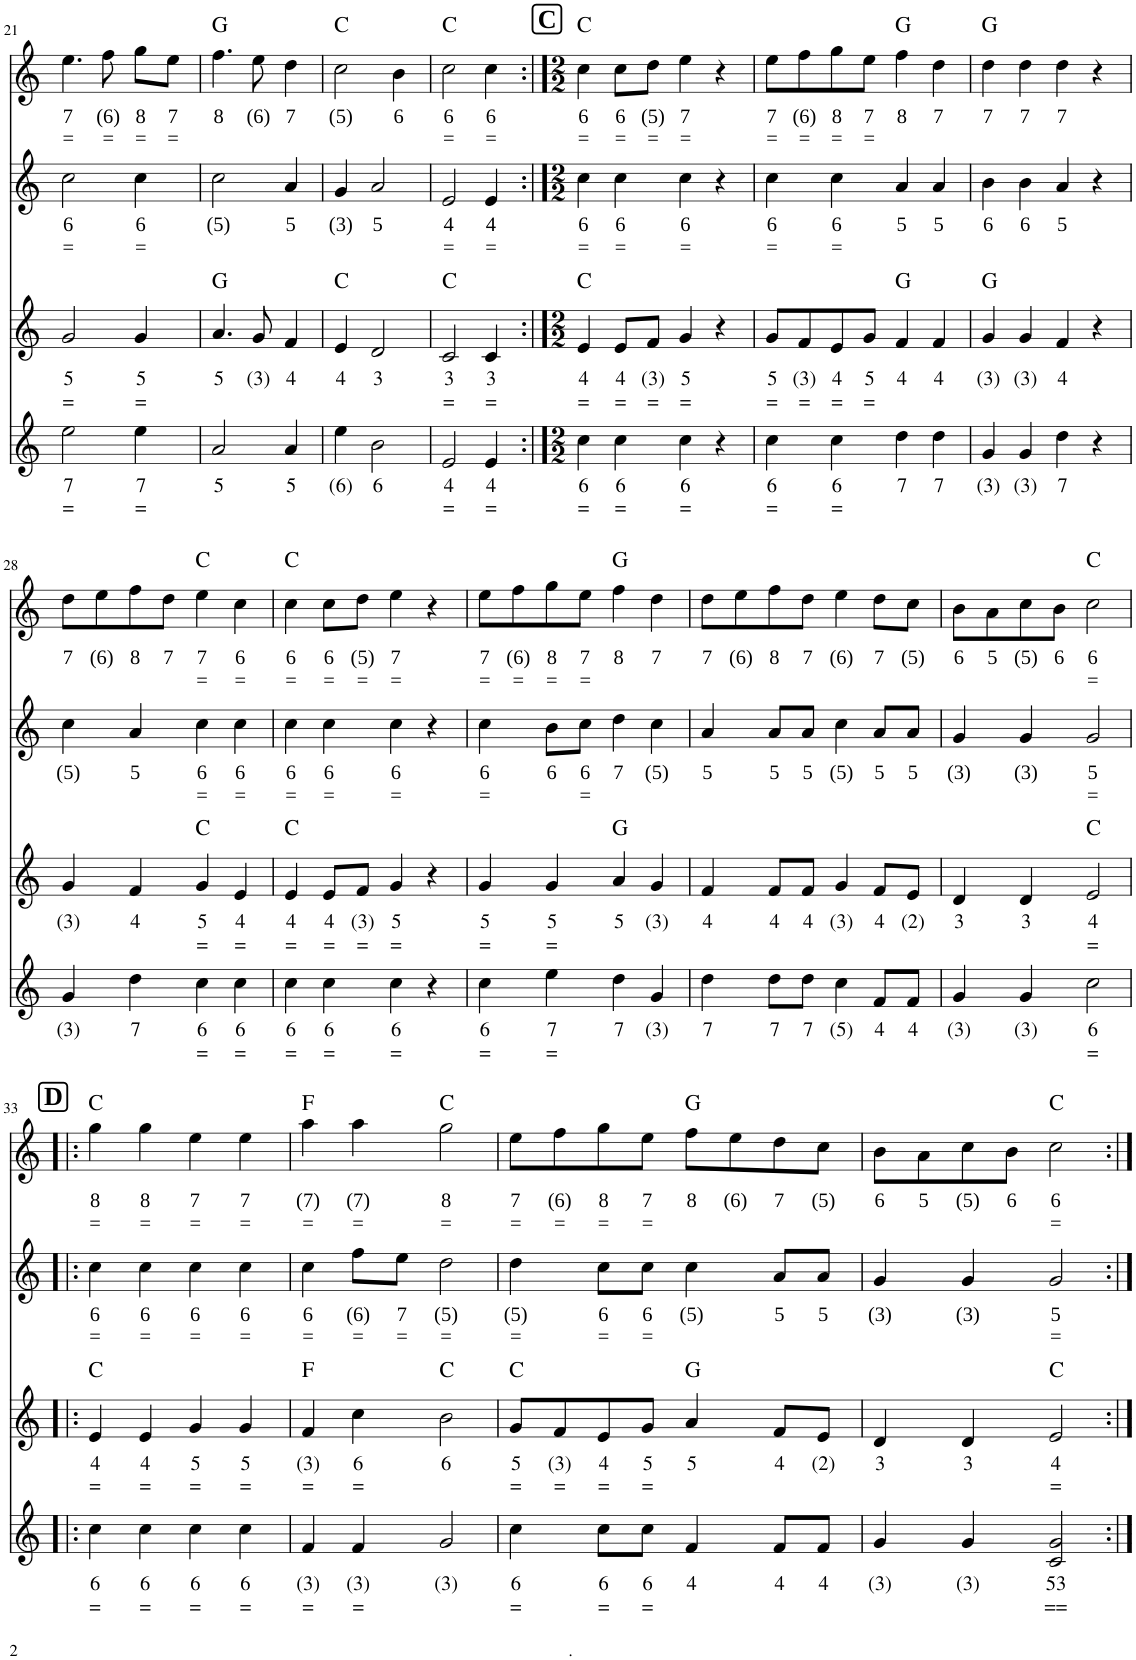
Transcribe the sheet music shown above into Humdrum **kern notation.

**kern	**text	**text	**kern	**text	**text	**harte	**kern	**text	**text	**kern	**text	**text	**harte
*part4	*part4	*part4	*part3	*part3	*part3	*part3	*part2	*part2	*part2	*part1	*part1	*part1	*part1
*staff4	*staff4	*staff4	*staff3	*staff3	*staff3	*	*staff2	*staff2	*staff2	*staff1	*staff1	*staff1	*
*I"Staff-4	*	*	*I"Staff-3	*	*	*	*I"Staff-2	*	*	*I"Staff	*	*	*
!!LO:PB:g=z
*clefG2	*	*	*clefG2	*	*	*	*clefG2	*	*	*clefG2	*	*	*
*k[]	*	*	*k[]	*	*	*	*k[]	*	*	*k[]	*	*	*
*M3/4	*	*	*M3/4	*	*	*	*M3/4	*	*	*M3/4	*	*	*
=21	=21	=21	=21	=21	=21	=21	=21	=21	=21	=21	=21	=21	=21
!	!LO:LY:b	!LO:LY:b	!	!LO:LY:b	!LO:LY:b	!	!	!LO:LY:b	!LO:LY:b	!	!LO:LY:b	!LO:LY:b	!
2ee\	7	=	2g/	5	=	.	2cc\	6	=	4.ee\	7	=	.
!	!	!	!	!	!	!	!	!	!	!	!LO:LY:b	!LO:LY:b	!
.	.	.	.	.	.	.	.	.	.	8ff\	(6)	=	.
!	!LO:LY:b	!LO:LY:b	!	!LO:LY:b	!LO:LY:b	!	!	!LO:LY:b	!LO:LY:b	!	!LO:LY:b	!LO:LY:b	!
4ee\	7	=	4g/	5	=	.	4cc\	6	=	8gg\L	8	=	.
!	!	!	!	!	!	!	!	!	!	!	!LO:LY:b	!LO:LY:b	!
.	.	.	.	.	.	.	.	.	.	8ee\J	7	=	.
=22	=22	=22	=22	=22	=22	=22	=22	=22	=22	=22	=22	=22	=22
!	!LO:LY:b	!	!	!LO:LY:b	!	!	!	!LO:LY:b	!	!	!LO:LY:b	!	!
2a/	5	.	4.a/	5	.	G:maj	2cc\	(5)	.	4.ff\	8	.	G:maj
!	!	!	!	!LO:LY:b	!	!	!	!	!	!	!LO:LY:b	!	!
.	.	.	8g/	(3)	.	.	.	.	.	8ee\	(6)	.	.
!	!LO:LY:b	!	!	!LO:LY:b	!	!	!	!LO:LY:b	!	!	!LO:LY:b	!	!
4a/	5	.	4f/	4	.	.	4a/	5	.	4dd\	7	.	.
=23	=23	=23	=23	=23	=23	=23	=23	=23	=23	=23	=23	=23	=23
!	!LO:LY:b	!	!	!LO:LY:b	!	!	!	!LO:LY:b	!	!	!LO:LY:b	!	!
4ee\	(6)	.	4e/	4	.	C:maj	4g/	(3)	.	2cc\	(5)	.	C:maj
!	!LO:LY:b	!	!	!LO:LY:b	!	!	!	!LO:LY:b	!	!	!	!	!
2b\	6	.	2d/	3	.	.	2a/	5	.	.	.	.	.
!	!	!	!	!	!	!	!	!	!	!	!LO:LY:b	!	!
.	.	.	.	.	.	.	.	.	.	4b\	6	.	.
=24	=24	=24	=24	=24	=24	=24	=24	=24	=24	=24	=24	=24	=24
!	!LO:LY:b	!LO:LY:b	!	!LO:LY:b	!LO:LY:b	!	!	!LO:LY:b	!LO:LY:b	!	!LO:LY:b	!LO:LY:b	!
2e/	4	=	2c/	3	=	C:maj	2e/	4	=	2cc\	6	=	C:maj
!	!LO:LY:b	!LO:LY:b	!	!LO:LY:b	!LO:LY:b	!	!	!LO:LY:b	!LO:LY:b	!	!LO:LY:b	!LO:LY:b	!
4e/	4	=	4c/	3	=	.	4e/	4	=	4cc\	6	=	.
!!LO:REH:place=s1:a:B:cj:fs=14:t=C
=25:|!	=25:|!	=25:|!	=25:|!	=25:|!	=25:|!	=25:|!	=25:|!	=25:|!	=25:|!	=25:|!	=25:|!	=25:|!	=25:|!
*M2/2	*	*	*M2/2	*	*	*	*M2/2	*	*	*M2/2	*	*	*
!	!LO:LY:b	!LO:LY:b	!	!LO:LY:b	!LO:LY:b	!	!	!LO:LY:b	!LO:LY:b	!	!LO:LY:b	!LO:LY:b	!
4cc\	6	=	4e/	4	=	C:maj	4cc\	6	=	4cc\	6	=	C:maj
!	!LO:LY:b	!LO:LY:b	!	!LO:LY:b	!LO:LY:b	!	!	!LO:LY:b	!LO:LY:b	!	!LO:LY:b	!LO:LY:b	!
4cc\	6	=	8e/L	4	=	.	4cc\	6	=	8cc\L	6	=	.
!	!	!	!	!LO:LY:b	!LO:LY:b	!	!	!	!	!	!LO:LY:b	!LO:LY:b	!
.	.	.	8f/J	(3)	=	.	.	.	.	8dd\J	(5)	=	.
!	!LO:LY:b	!LO:LY:b	!	!LO:LY:b	!LO:LY:b	!	!	!LO:LY:b	!LO:LY:b	!	!LO:LY:b	!LO:LY:b	!
4cc\	6	=	4g/	5	=	.	4cc\	6	=	4ee\	7	=	.
4r	.	.	4r	.	.	.	4r	.	.	4r	.	.	.
=26	=26	=26	=26	=26	=26	=26	=26	=26	=26	=26	=26	=26	=26
!	!LO:LY:b	!LO:LY:b	!	!LO:LY:b	!LO:LY:b	!	!	!LO:LY:b	!LO:LY:b	!	!LO:LY:b	!LO:LY:b	!
4cc\	6	=	8g/L	5	=	.	4cc\	6	=	8ee\L	7	=	.
!	!	!	!	!LO:LY:b	!LO:LY:b	!	!	!	!	!	!LO:LY:b	!LO:LY:b	!
.	.	.	8f/	(3)	=	.	.	.	.	8ff\	(6)	=	.
!	!LO:LY:b	!LO:LY:b	!	!LO:LY:b	!LO:LY:b	!	!	!LO:LY:b	!LO:LY:b	!	!LO:LY:b	!LO:LY:b	!
4cc\	6	=	8e/	4	=	.	4cc\	6	=	8gg\	8	=	.
!	!	!	!	!LO:LY:b	!LO:LY:b	!	!	!	!	!	!LO:LY:b	!LO:LY:b	!
.	.	.	8g/J	5	=	.	.	.	.	8ee\J	7	=	.
!	!LO:LY:b	!	!	!LO:LY:b	!	!	!	!LO:LY:b	!	!	!LO:LY:b	!	!
4dd\	7	.	4f/	4	.	G:maj	4a/	5	.	4ff\	8	.	G:maj
!	!LO:LY:b	!	!	!LO:LY:b	!	!	!	!LO:LY:b	!	!	!LO:LY:b	!	!
4dd\	7	.	4f/	4	.	.	4a/	5	.	4dd\	7	.	.
=27	=27	=27	=27	=27	=27	=27	=27	=27	=27	=27	=27	=27	=27
!	!LO:LY:b	!	!	!LO:LY:b	!	!	!	!LO:LY:b	!	!	!LO:LY:b	!	!
4g/	(3)	.	4g/	(3)	.	G:maj	4b\	6	.	4dd\	7	.	G:maj
!	!LO:LY:b	!	!	!LO:LY:b	!	!	!	!LO:LY:b	!	!	!LO:LY:b	!	!
4g/	(3)	.	4g/	(3)	.	.	4b\	6	.	4dd\	7	.	.
!	!LO:LY:b	!	!	!LO:LY:b	!	!	!	!LO:LY:b	!	!	!LO:LY:b	!	!
4dd\	7	.	4f/	4	.	.	4a/	5	.	4dd\	7	.	.
4r	.	.	4r	.	.	.	4r	.	.	4r	.	.	.
!!LO:LB:g=z
=28	=28	=28	=28	=28	=28	=28	=28	=28	=28	=28	=28	=28	=28
!	!LO:LY:b	!	!	!LO:LY:b	!	!	!	!LO:LY:b	!	!	!LO:LY:b	!	!
4g/	(3)	.	4g/	(3)	.	.	4cc\	(5)	.	8dd\L	7	.	.
!	!	!	!	!	!	!	!	!	!	!	!LO:LY:b	!	!
.	.	.	.	.	.	.	.	.	.	8ee\	(6)	.	.
!	!LO:LY:b	!	!	!LO:LY:b	!	!	!	!LO:LY:b	!	!	!LO:LY:b	!	!
4dd\	7	.	4f/	4	.	.	4a/	5	.	8ff\	8	.	.
!	!	!	!	!	!	!	!	!	!	!	!LO:LY:b	!	!
.	.	.	.	.	.	.	.	.	.	8dd\J	7	.	.
!	!LO:LY:b	!LO:LY:b	!	!LO:LY:b	!LO:LY:b	!	!	!LO:LY:b	!LO:LY:b	!	!LO:LY:b	!LO:LY:b	!
4cc\	6	=	4g/	5	=	C:maj	4cc\	6	=	4ee\	7	=	C:maj
!	!LO:LY:b	!LO:LY:b	!	!LO:LY:b	!LO:LY:b	!	!	!LO:LY:b	!LO:LY:b	!	!LO:LY:b	!LO:LY:b	!
4cc\	6	=	4e/	4	=	.	4cc\	6	=	4cc\	6	=	.
=29	=29	=29	=29	=29	=29	=29	=29	=29	=29	=29	=29	=29	=29
!	!LO:LY:b	!LO:LY:b	!	!LO:LY:b	!LO:LY:b	!	!	!LO:LY:b	!LO:LY:b	!	!LO:LY:b	!LO:LY:b	!
4cc\	6	=	4e/	4	=	C:maj	4cc\	6	=	4cc\	6	=	C:maj
!	!LO:LY:b	!LO:LY:b	!	!LO:LY:b	!LO:LY:b	!	!	!LO:LY:b	!LO:LY:b	!	!LO:LY:b	!LO:LY:b	!
4cc\	6	=	8e/L	4	=	.	4cc\	6	=	8cc\L	6	=	.
!	!	!	!	!LO:LY:b	!LO:LY:b	!	!	!	!	!	!LO:LY:b	!LO:LY:b	!
.	.	.	8f/J	(3)	=	.	.	.	.	8dd\J	(5)	=	.
!	!LO:LY:b	!LO:LY:b	!	!LO:LY:b	!LO:LY:b	!	!	!LO:LY:b	!LO:LY:b	!	!LO:LY:b	!LO:LY:b	!
4cc\	6	=	4g/	5	=	.	4cc\	6	=	4ee\	7	=	.
4r	.	.	4r	.	.	.	4r	.	.	4r	.	.	.
=30	=30	=30	=30	=30	=30	=30	=30	=30	=30	=30	=30	=30	=30
!	!LO:LY:b	!LO:LY:b	!	!LO:LY:b	!LO:LY:b	!	!	!LO:LY:b	!LO:LY:b	!	!LO:LY:b	!LO:LY:b	!
4cc\	6	=	4g/	5	=	.	4cc\	6	=	8ee\L	7	=	.
!	!	!	!	!	!	!	!	!	!	!	!LO:LY:b	!LO:LY:b	!
.	.	.	.	.	.	.	.	.	.	8ff\	(6)	=	.
!	!LO:LY:b	!LO:LY:b	!	!LO:LY:b	!LO:LY:b	!	!	!LO:LY:b	!	!	!LO:LY:b	!LO:LY:b	!
4ee\	7	=	4g/	5	=	.	8b\L	6	.	8gg\	8	=	.
!	!	!	!	!	!	!	!	!LO:LY:b	!LO:LY:b	!	!LO:LY:b	!LO:LY:b	!
.	.	.	.	.	.	.	8cc\J	6	=	8ee\J	7	=	.
!	!LO:LY:b	!	!	!LO:LY:b	!	!	!	!LO:LY:b	!	!	!LO:LY:b	!	!
4dd\	7	.	4a/	5	.	G:maj	4dd\	7	.	4ff\	8	.	G:maj
!	!LO:LY:b	!	!	!LO:LY:b	!	!	!	!LO:LY:b	!	!	!LO:LY:b	!	!
4g/	(3)	.	4g/	(3)	.	.	4cc\	(5)	.	4dd\	7	.	.
=31	=31	=31	=31	=31	=31	=31	=31	=31	=31	=31	=31	=31	=31
!	!LO:LY:b	!	!	!LO:LY:b	!	!	!	!LO:LY:b	!	!	!LO:LY:b	!	!
4dd\	7	.	4f/	4	.	.	4a/	5	.	8dd\L	7	.	.
!	!	!	!	!	!	!	!	!	!	!	!LO:LY:b	!	!
.	.	.	.	.	.	.	.	.	.	8ee\	(6)	.	.
!	!LO:LY:b	!	!	!LO:LY:b	!	!	!	!LO:LY:b	!	!	!LO:LY:b	!	!
8dd\L	7	.	8f/L	4	.	.	8a/L	5	.	8ff\	8	.	.
!	!LO:LY:b	!	!	!LO:LY:b	!	!	!	!LO:LY:b	!	!	!LO:LY:b	!	!
8dd\J	7	.	8f/J	4	.	.	8a/J	5	.	8dd\J	7	.	.
!	!LO:LY:b	!	!	!LO:LY:b	!	!	!	!LO:LY:b	!	!	!LO:LY:b	!	!
4cc\	(5)	.	4g/	(3)	.	.	4cc\	(5)	.	4ee\	(6)	.	.
!	!LO:LY:b	!	!	!LO:LY:b	!	!	!	!LO:LY:b	!	!	!LO:LY:b	!	!
8f/L	4	.	8f/L	4	.	.	8a/L	5	.	8dd\L	7	.	.
!	!LO:LY:b	!	!	!LO:LY:b	!	!	!	!LO:LY:b	!	!	!LO:LY:b	!	!
8f/J	4	.	8e/J	(2)	.	.	8a/J	5	.	8cc\J	(5)	.	.
=32	=32	=32	=32	=32	=32	=32	=32	=32	=32	=32	=32	=32	=32
!	!LO:LY:b	!	!	!LO:LY:b	!	!	!	!LO:LY:b	!	!	!LO:LY:b	!	!
4g/	(3)	.	4d/	3	.	.	4g/	(3)	.	8b\L	6	.	.
!	!	!	!	!	!	!	!	!	!	!	!LO:LY:b	!	!
.	.	.	.	.	.	.	.	.	.	8a\	5	.	.
!	!LO:LY:b	!	!	!LO:LY:b	!	!	!	!LO:LY:b	!	!	!LO:LY:b	!	!
4g/	(3)	.	4d/	3	.	.	4g/	(3)	.	8cc\	(5)	.	.
!	!	!	!	!	!	!	!	!	!	!	!LO:LY:b	!	!
.	.	.	.	.	.	.	.	.	.	8b\J	6	.	.
!	!LO:LY:b	!LO:LY:b	!	!LO:LY:b	!LO:LY:b	!	!	!LO:LY:b	!LO:LY:b	!	!LO:LY:b	!LO:LY:b	!
2cc\	6	=	2e/	4	=	C:maj	2g/	5	=	2cc\	6	=	C:maj
!!LO:LB:g=z
!!LO:REH:place=s1:a:B:cj:fs=14:t=D
=33!|:	=33!|:	=33!|:	=33!|:	=33!|:	=33!|:	=33!|:	=33!|:	=33!|:	=33!|:	=33!|:	=33!|:	=33!|:	=33!|:
!	!LO:LY:b	!LO:LY:b	!	!LO:LY:b	!LO:LY:b	!	!	!LO:LY:b	!LO:LY:b	!	!LO:LY:b	!LO:LY:b	!
4cc\	6	=	4e/	4	=	C:maj	4cc\	6	=	4gg\	8	=	C:maj
!	!LO:LY:b	!LO:LY:b	!	!LO:LY:b	!LO:LY:b	!	!	!LO:LY:b	!LO:LY:b	!	!LO:LY:b	!LO:LY:b	!
4cc\	6	=	4e/	4	=	.	4cc\	6	=	4gg\	8	=	.
!	!LO:LY:b	!LO:LY:b	!	!LO:LY:b	!LO:LY:b	!	!	!LO:LY:b	!LO:LY:b	!	!LO:LY:b	!LO:LY:b	!
4cc\	6	=	4g/	5	=	.	4cc\	6	=	4ee\	7	=	.
!	!LO:LY:b	!LO:LY:b	!	!LO:LY:b	!LO:LY:b	!	!	!LO:LY:b	!LO:LY:b	!	!LO:LY:b	!LO:LY:b	!
4cc\	6	=	4g/	5	=	.	4cc\	6	=	4ee\	7	=	.
=34	=34	=34	=34	=34	=34	=34	=34	=34	=34	=34	=34	=34	=34
!	!LO:LY:b	!LO:LY:b	!	!LO:LY:b	!LO:LY:b	!	!	!LO:LY:b	!LO:LY:b	!	!LO:LY:b	!LO:LY:b	!
4f/	(3)	=	4f/	(3)	=	F:maj	4cc\	6	=	4aa\	(7)	=	F:maj
!	!LO:LY:b	!LO:LY:b	!	!LO:LY:b	!LO:LY:b	!	!	!LO:LY:b	!LO:LY:b	!	!LO:LY:b	!LO:LY:b	!
4f/	(3)	=	4cc\	6	=	.	8ff\L	(6)	=	4aa\	(7)	=	.
!	!	!	!	!	!	!	!	!LO:LY:b	!LO:LY:b	!	!	!	!
.	.	.	.	.	.	.	8ee\J	7	=	.	.	.	.
!	!LO:LY:b	!	!	!LO:LY:b	!	!	!	!LO:LY:b	!LO:LY:b	!	!LO:LY:b	!LO:LY:b	!
2g/	(3)	.	2b\	6	.	C:maj	2dd\	(5)	=	2gg\	8	=	C:maj
=35	=35	=35	=35	=35	=35	=35	=35	=35	=35	=35	=35	=35	=35
!	!LO:LY:b	!LO:LY:b	!	!LO:LY:b	!LO:LY:b	!	!	!LO:LY:b	!LO:LY:b	!	!LO:LY:b	!LO:LY:b	!
4cc\	6	=	8g/L	5	=	C:maj	4dd\	(5)	=	8ee\L	7	=	.
!	!	!	!	!LO:LY:b	!LO:LY:b	!	!	!	!	!	!LO:LY:b	!LO:LY:b	!
.	.	.	8f/	(3)	=	.	.	.	.	8ff\	(6)	=	.
!	!LO:LY:b	!LO:LY:b	!	!LO:LY:b	!LO:LY:b	!	!	!LO:LY:b	!LO:LY:b	!	!LO:LY:b	!LO:LY:b	!
8cc\L	6	=	8e/	4	=	.	8cc\L	6	=	8gg\	8	=	.
!	!LO:LY:b	!LO:LY:b	!	!LO:LY:b	!LO:LY:b	!	!	!LO:LY:b	!LO:LY:b	!	!LO:LY:b	!LO:LY:b	!
8cc\J	6	=	8g/J	5	=	.	8cc\J	6	=	8ee\J	7	=	.
!	!LO:LY:b	!	!	!LO:LY:b	!	!	!	!LO:LY:b	!	!	!LO:LY:b	!	!
4f/	4	.	4a/	5	.	G:maj	4cc\	(5)	.	8ff\L	8	.	G:maj
!	!	!	!	!	!	!	!	!	!	!	!LO:LY:b	!	!
.	.	.	.	.	.	.	.	.	.	8ee\	(6)	.	.
!	!LO:LY:b	!	!	!LO:LY:b	!	!	!	!LO:LY:b	!	!	!LO:LY:b	!	!
8f/L	4	.	8f/L	4	.	.	8a/L	5	.	8dd\	7	.	.
!	!LO:LY:b	!	!	!LO:LY:b	!	!	!	!LO:LY:b	!	!	!LO:LY:b	!	!
8f/J	4	.	8e/J	(2)	.	.	8a/J	5	.	8cc\J	(5)	.	.
=36	=36	=36	=36	=36	=36	=36	=36	=36	=36	=36	=36	=36	=36
!	!LO:LY:b	!	!	!LO:LY:b	!	!	!	!LO:LY:b	!	!	!LO:LY:b	!	!
4g/	(3)	.	4d/	3	.	.	4g/	(3)	.	8b\L	6	.	.
!	!	!	!	!	!	!	!	!	!	!	!LO:LY:b	!	!
.	.	.	.	.	.	.	.	.	.	8a\	5	.	.
!	!LO:LY:b	!	!	!LO:LY:b	!	!	!	!LO:LY:b	!	!	!LO:LY:b	!	!
4g/	(3)	.	4d/	3	.	.	4g/	(3)	.	8cc\	(5)	.	.
!	!	!	!	!	!	!	!	!	!	!	!LO:LY:b	!	!
.	.	.	.	.	.	.	.	.	.	8b\J	6	.	.
!	!LO:LY:b	!LO:LY:b	!	!LO:LY:b	!LO:LY:b	!	!	!LO:LY:b	!LO:LY:b	!	!LO:LY:b	!LO:LY:b	!
2c/ 2g/	53	==	2e/	4	=	C:maj	2g/	5	=	2cc\	6	=	C:maj
=:|!	=:|!	=:|!	=:|!	=:|!	=:|!	=:|!	=:|!	=:|!	=:|!	=:|!	=:|!	=:|!	=:|!
*-	*-	*-	*-	*-	*-	*-	*-	*-	*-	*-	*-	*-	*-
